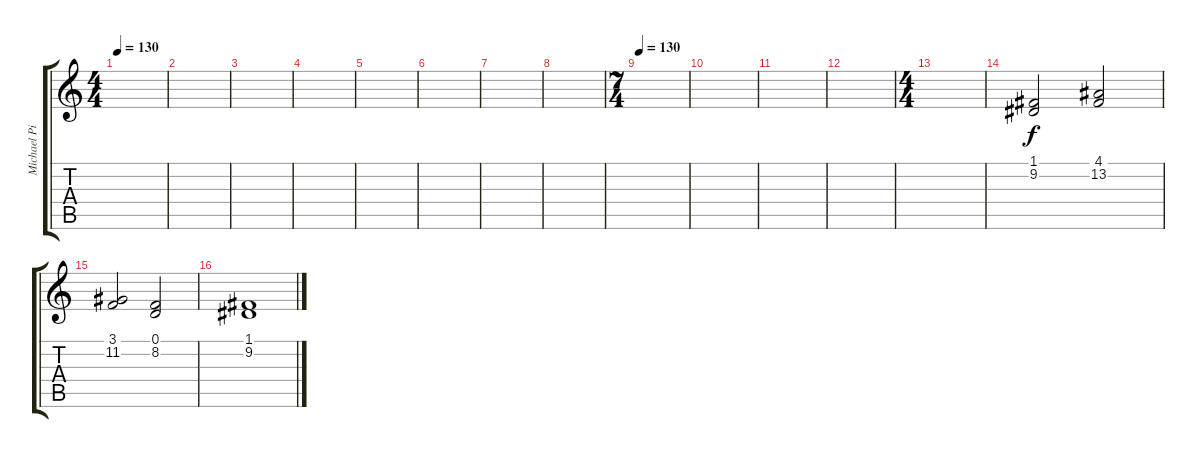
\track ("Michael Pinnella - Choeurs" "Michael Pi") {instrument choiraahs}
\staff {score tabs}
\tuning (D4 A3 F3 C3 G2 D2) {hide}
\ts (4 4)
\tempo 130
\clef g2
\ks c
|
|
|
|
|
|
|
|
\ts (7 4)
\tempo 130
|
|
|
|
\ts (4 4)
|
(1.1 9.2).2{volume 12} (4.1 13.2).2 |
(3.1 11.2).2 (0.1 8.2).2 |
(1.1 9.2).1
